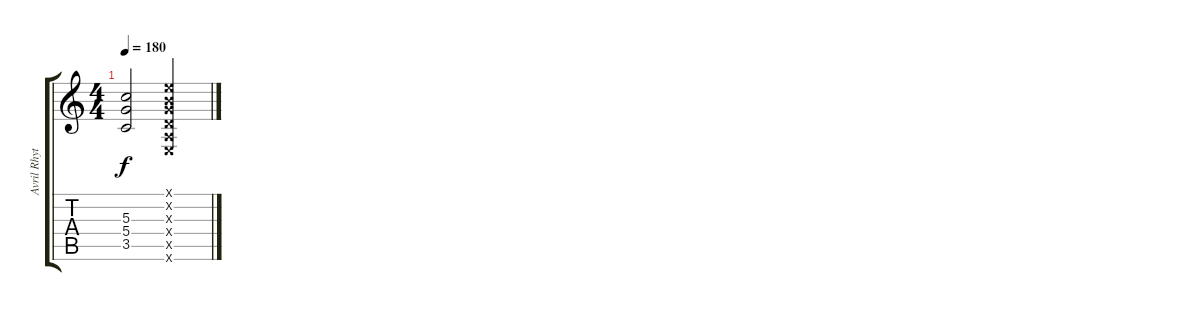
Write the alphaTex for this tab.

\track ("Avril Rhythm 2" "Avril Rhyt") {instrument distortionguitar}
\staff {score tabs}
\tuning (E4 B3 G3 D3 A2 E2) {hide}
\ts (4 4)
\tempo 180
\clef g2
\ks c
(5.3{t} 5.4{t} 3.5{t}).2{dy f} (0.1{x} 0.2{x} 0.3{x} 0.4{x} 0.5{x} 0.6{x}).2
